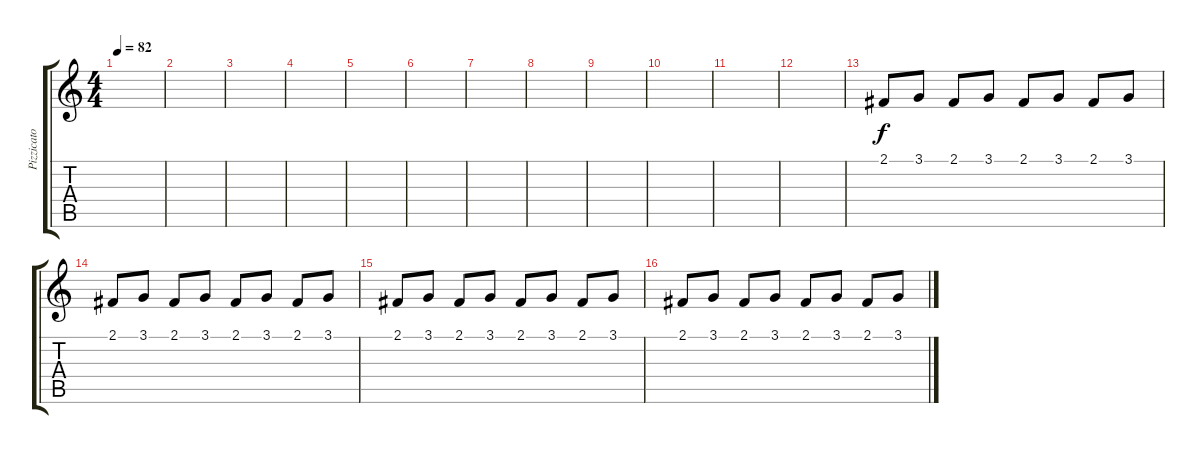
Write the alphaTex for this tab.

\track ("Pizzicato" "Pizzicato") {instrument pizzicatostrings}
\staff {score tabs}
\tuning (E4 B3 G3 D3 A2 E2) {hide}
\ts (4 4)
\tempo 82
\clef g2
\ks c
|
|
|
|
|
|
|
|
|
|
|
|
2.1.8 3.1.8 2.1.8 3.1.8 2.1.8 3.1.8 2.1.8 3.1.8 |
2.1.8 3.1.8 2.1.8 3.1.8 2.1.8 3.1.8 2.1.8 3.1.8 |
2.1.8 3.1.8 2.1.8 3.1.8 2.1.8 3.1.8 2.1.8 3.1.8 |
2.1.8 3.1.8 2.1.8 3.1.8 2.1.8 3.1.8 2.1.8 3.1.8
